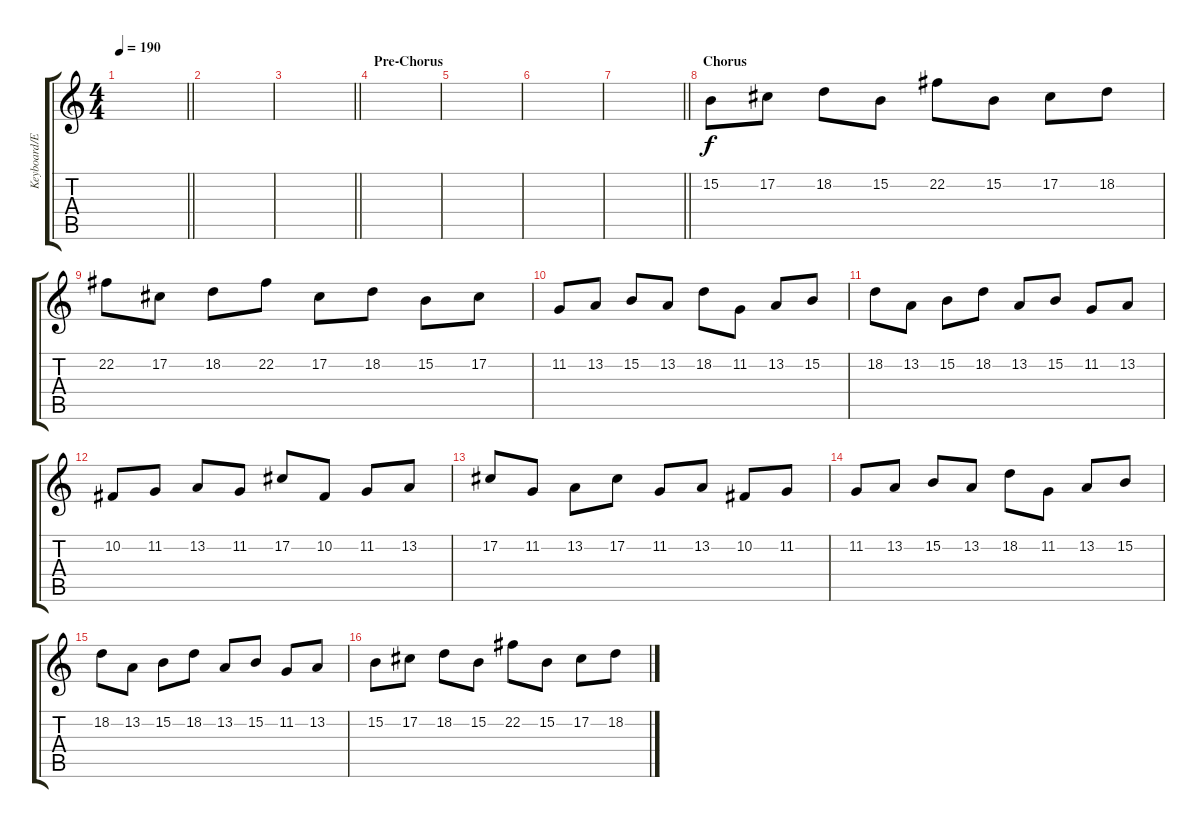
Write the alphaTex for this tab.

\track ("Keyboard/Effects" "Keyboard/E") {instrument lead2sawtooth}
\staff {score tabs}
\tuning (Db4 Ab3 E3 B2 Gb2 B1) {hide}
\ts (4 4)
\tempo 190
\clef g2
\barLineRight lightlight
\ks c
|
|
\barLineRight lightlight
|
\section ("" "Pre-Chorus")
|
|
|
\barLineRight lightlight
|
\section ("" "Chorus")
15.2.8{volume 11 instrument lead2sawtooth} 17.2.8 18.2.8 15.2.8 22.2.8 15.2.8 17.2.8 18.2.8 |
22.2.8 17.2.8 18.2.8 22.2.8 17.2.8 18.2.8 15.2.8 17.2.8 |
11.2.8 13.2.8 15.2.8 13.2.8 18.2.8 11.2.8 13.2.8 15.2.8 |
18.2.8 13.2.8 15.2.8 18.2.8 13.2.8 15.2.8 11.2.8 13.2.8 |
10.2.8 11.2.8 13.2.8 11.2.8 17.2.8 10.2.8 11.2.8 13.2.8 |
17.2.8 11.2.8 13.2.8 17.2.8 11.2.8 13.2.8 10.2.8 11.2.8 |
11.2.8 13.2.8 15.2.8 13.2.8 18.2.8 11.2.8 13.2.8 15.2.8 |
18.2.8 13.2.8 15.2.8 18.2.8 13.2.8 15.2.8 11.2.8 13.2.8 |
15.2.8 17.2.8 18.2.8 15.2.8 22.2.8 15.2.8 17.2.8 18.2.8
